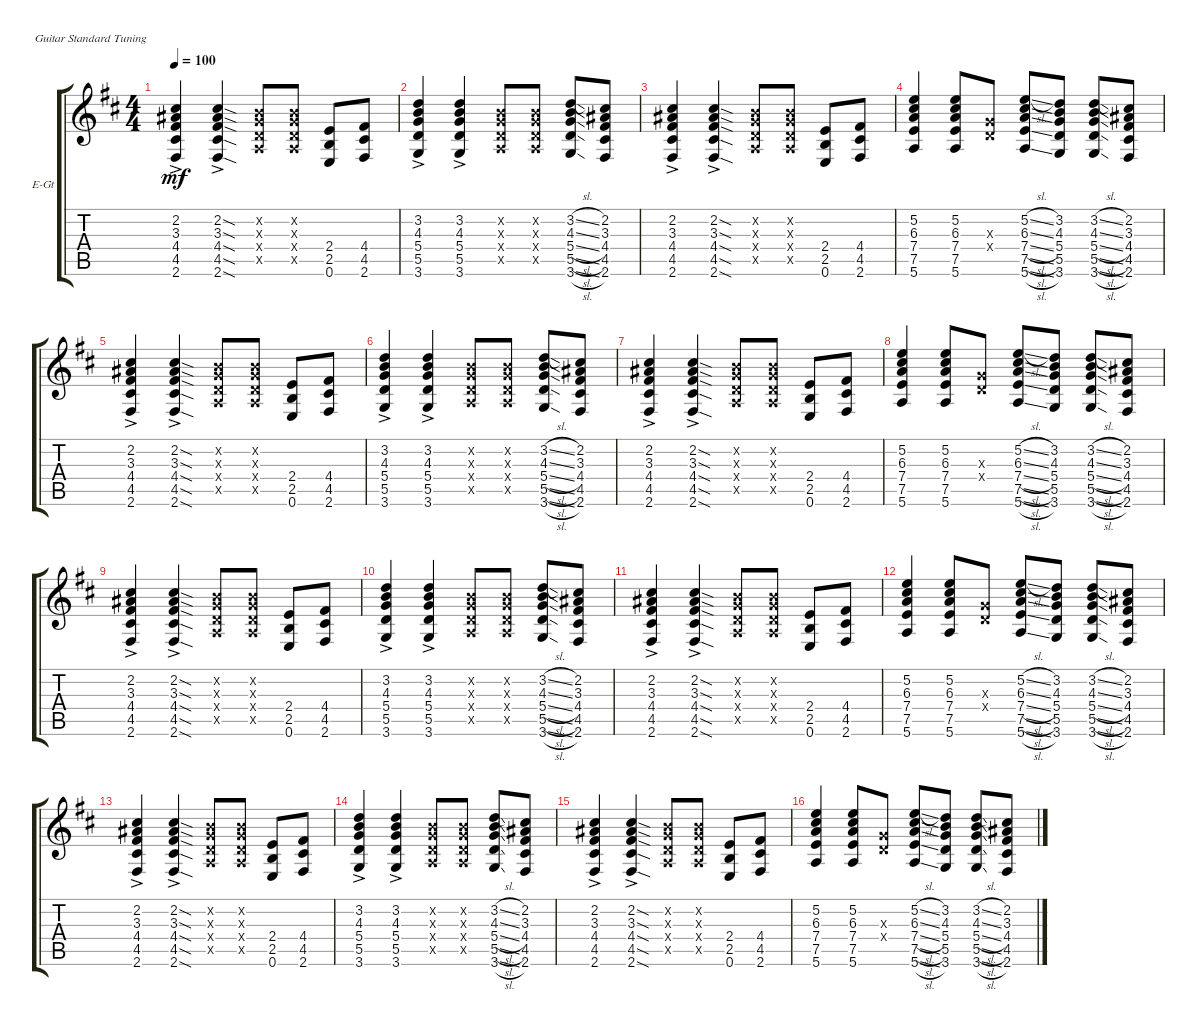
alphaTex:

\bracketExtendMode groupsimilarinstruments
\firstSystemTrackNameOrientation horizontal
\otherSystemsTrackNameOrientation horizontal
\track ("2 Guitar" "E-Gt") {instrument distortionguitar}
\staff {score tabs}
\tuning (E4 B3 G3 D3 A2 E2)
\ts (4 4)
\tempo 100
\clef g2
\scale
0.929382
\ks d
(4.4{ac} 4.5{ac} 2.6{ac} 3.3{ac} 2.2{ac}).4{dy mf} (4.4{sod ac} 4.5{sod ac} 2.6{sod ac} 2.2{sod ac} 3.3{sod ac}).4 (0.2{x} 0.3{x} 0.4{x} 0.5{x}).8 (0.2{x} 0.3{x} 0.4{x} 0.5{x}).8 (2.4 2.5 0.6).8 (4.4 4.5 2.6).8 |
\scale
1.07062 (5.4{ac} 5.5{ac} 3.6{ac} 4.3{ac} 3.2{ac}).4 (5.4{ac} 5.5{ac} 3.6{ac} 4.3{ac} 3.2{ac}).4 (0.2{x} 0.3{x} 0.4{x} 0.5{x}).8 (0.2{x} 0.3{x} 0.4{x} 0.5{x}).8 (5.4{sl} 5.5{sl} 3.6{sl} 4.3{sl} 3.2{sl}).8 (4.4 4.5 2.6 3.3 2.2).8 |
\scale
0.929382 (4.4{ac} 4.5{ac} 2.6{ac} 3.3{ac} 2.2{ac}).4 (4.4{sod ac} 4.5{sod ac} 2.6{sod ac} 2.2{sod ac} 3.3{sod ac}).4 (0.2{x} 0.3{x} 0.4{x} 0.5{x}).8 (0.2{x} 0.3{x} 0.4{x} 0.5{x}).8 (2.4 2.5 0.6).8 (4.4 4.5 2.6).8 |
\scale
1.07062 (7.4 7.5 5.6 6.3 5.2).4 (7.4 7.5 5.6 6.3 5.2).8 (0.4{x} 0.3{x}).8 (7.4{sl} 7.5{sl} 5.6{sl} 6.3{sl} 5.2{sl}).8 (5.4 5.5 3.6 4.3 3.2).8 (5.4{sl} 5.5{sl} 3.6{sl} 4.3{sl} 3.2{sl}).8 (4.4 4.5 2.6 3.3 2.2).8 |
\scale
0.929382 (4.4{ac} 4.5{ac} 2.6{ac} 3.3{ac} 2.2{ac}).4 (4.4{sod ac} 4.5{sod ac} 2.6{sod ac} 2.2{sod ac} 3.3{sod ac}).4 (0.2{x} 0.3{x} 0.4{x} 0.5{x}).8 (0.2{x} 0.3{x} 0.4{x} 0.5{x}).8 (2.4 2.5 0.6).8 (4.4 4.5 2.6).8 |
\scale
1.07062 (5.4{ac} 5.5{ac} 3.6{ac} 4.3{ac} 3.2{ac}).4 (5.4{ac} 5.5{ac} 3.6{ac} 4.3{ac} 3.2{ac}).4 (0.2{x} 0.3{x} 0.4{x} 0.5{x}).8 (0.2{x} 0.3{x} 0.4{x} 0.5{x}).8 (5.4{sl} 5.5{sl} 3.6{sl} 4.3{sl} 3.2{sl}).8 (4.4 4.5 2.6 3.3 2.2).8 |
\scale
0.929382 (4.4{ac} 4.5{ac} 2.6{ac} 3.3{ac} 2.2{ac}).4 (4.4{sod ac} 4.5{sod ac} 2.6{sod ac} 2.2{sod ac} 3.3{sod ac}).4 (0.2{x} 0.3{x} 0.4{x} 0.5{x}).8 (0.2{x} 0.3{x} 0.4{x} 0.5{x}).8 (2.4 2.5 0.6).8 (4.4 4.5 2.6).8 |
\scale
1.07062 (7.4 7.5 5.6 6.3 5.2).4 (7.4 7.5 5.6 6.3 5.2).8 (0.4{x} 0.3{x}).8 (7.4{sl} 7.5{sl} 5.6{sl} 6.3{sl} 5.2{sl}).8 (5.4 5.5 3.6 4.3 3.2).8 (5.4{sl} 5.5{sl} 3.6{sl} 4.3{sl} 3.2{sl}).8 (4.4 4.5 2.6 3.3 2.2).8 |
\scale
0.929382 (4.4{ac} 4.5{ac} 2.6{ac} 3.3{ac} 2.2{ac}).4 (4.4{sod ac} 4.5{sod ac} 2.6{sod ac} 2.2{sod ac} 3.3{sod ac}).4 (0.2{x} 0.3{x} 0.4{x} 0.5{x}).8 (0.2{x} 0.3{x} 0.4{x} 0.5{x}).8 (2.4 2.5 0.6).8 (4.4 4.5 2.6).8 |
\scale
1.07062 (5.4{ac} 5.5{ac} 3.6{ac} 4.3{ac} 3.2{ac}).4 (5.4{ac} 5.5{ac} 3.6{ac} 4.3{ac} 3.2{ac}).4 (0.2{x} 0.3{x} 0.4{x} 0.5{x}).8 (0.2{x} 0.3{x} 0.4{x} 0.5{x}).8 (5.4{sl} 5.5{sl} 3.6{sl} 4.3{sl} 3.2{sl}).8 (4.4 4.5 2.6 3.3 2.2).8 |
\scale
0.929382 (4.4{ac} 4.5{ac} 2.6{ac} 3.3{ac} 2.2{ac}).4 (4.4{sod ac} 4.5{sod ac} 2.6{sod ac} 2.2{sod ac} 3.3{sod ac}).4 (0.2{x} 0.3{x} 0.4{x} 0.5{x}).8 (0.2{x} 0.3{x} 0.4{x} 0.5{x}).8 (2.4 2.5 0.6).8 (4.4 4.5 2.6).8 |
\scale
1.07062 (7.4 7.5 5.6 6.3 5.2).4 (7.4 7.5 5.6 6.3 5.2).8 (0.4{x} 0.3{x}).8 (7.4{sl} 7.5{sl} 5.6{sl} 6.3{sl} 5.2{sl}).8 (5.4 5.5 3.6 4.3 3.2).8 (5.4{sl} 5.5{sl} 3.6{sl} 4.3{sl} 3.2{sl}).8 (4.4 4.5 2.6 3.3 2.2).8 |
\scale
0.929382 (4.4{ac} 4.5{ac} 2.6{ac} 3.3{ac} 2.2{ac}).4 (4.4{sod ac} 4.5{sod ac} 2.6{sod ac} 2.2{sod ac} 3.3{sod ac}).4 (0.2{x} 0.3{x} 0.4{x} 0.5{x}).8 (0.2{x} 0.3{x} 0.4{x} 0.5{x}).8 (2.4 2.5 0.6).8 (4.4 4.5 2.6).8 |
\scale
1.07062 (5.4{ac} 5.5{ac} 3.6{ac} 4.3{ac} 3.2{ac}).4 (5.4{ac} 5.5{ac} 3.6{ac} 4.3{ac} 3.2{ac}).4 (0.2{x} 0.3{x} 0.4{x} 0.5{x}).8 (0.2{x} 0.3{x} 0.4{x} 0.5{x}).8 (5.4{sl} 5.5{sl} 3.6{sl} 4.3{sl} 3.2{sl}).8 (4.4 4.5 2.6 3.3 2.2).8 |
\scale
0.929382 (4.4{ac} 4.5{ac} 2.6{ac} 3.3{ac} 2.2{ac}).4 (4.4{sod ac} 4.5{sod ac} 2.6{sod ac} 2.2{sod ac} 3.3{sod ac}).4 (0.2{x} 0.3{x} 0.4{x} 0.5{x}).8 (0.2{x} 0.3{x} 0.4{x} 0.5{x}).8 (2.4 2.5 0.6).8 (4.4 4.5 2.6).8 |
\scale
1.07062 (7.4 7.5 5.6 6.3 5.2).4 (7.4 7.5 5.6 6.3 5.2).8 (0.4{x} 0.3{x}).8 (7.4{sl} 7.5{sl} 5.6{sl} 6.3{sl} 5.2{sl}).8 (5.4 5.5 3.6 4.3 3.2).8 (5.4{sl} 5.5{sl} 3.6{sl} 4.3{sl} 3.2{sl}).8 (4.4 4.5 2.6 3.3 2.2).8
